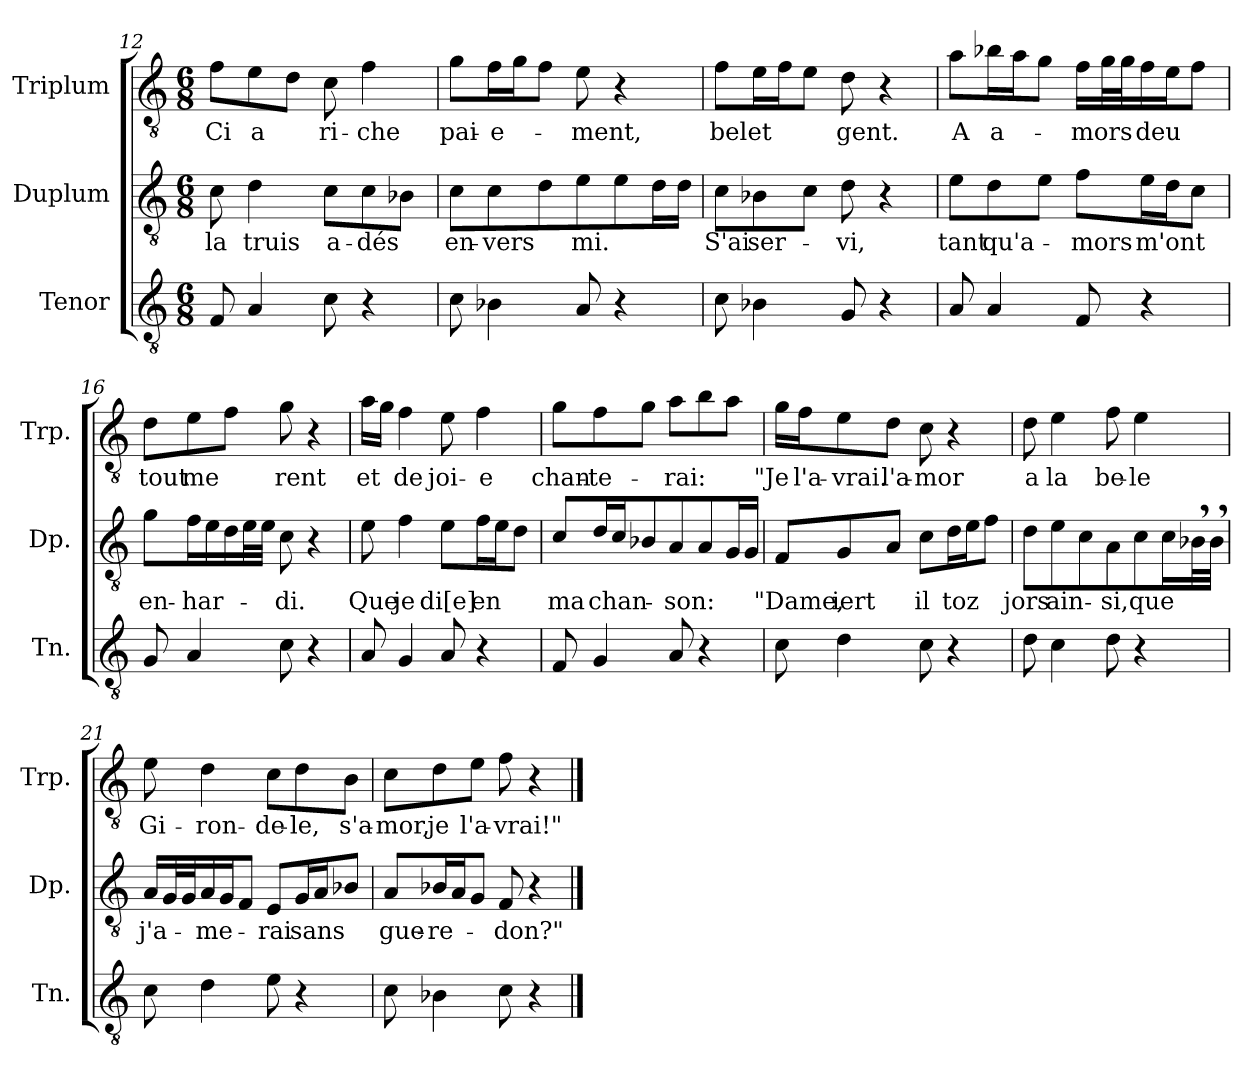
**kern	**kern	**text	**kern	**text
*part3	*part2	*part2	*part1	*part1
*staff3	*staff2	*staff2	*staff1	*staff1
*I"Tenor	*I"Duplum	*	*I"Triplum	*
*I'Tn.	*I'Dp.	*	*I'Trp.	*
*clefGv2	*clefGv2	*	*clefGv2	*
*k[]	*k[]	*	*k[]	*
*M6/8	*M6/8	*	*M6/8	*
=12	=12	=12	=12	=12
!	!	!LO:LY:b	!	!LO:LY:b
8F/	8c\	la	8f\L	Ci
!	!	!LO:LY:b	!	!LO:LY:b
4A/	4d\	truis	8e\	a
.	.	.	8d\J	.
!	!	!LO:LY:b	!	!LO:LY:b
8c\	8c\L	a-	8c\	ri-
!	!	!LO:LY:b	!	!LO:LY:b
4r	8c\	-dés	4f\	-che
.	8B-X\J	.	.	.
=13	=13	=13	=13	=13
!	!	!LO:LY:b	!	!LO:LY:b
8c\	8c\L	en-	8g\L	pai-
!	!	!LO:LY:b	!	!LO:LY:b
4B-i\	8c\	-vers	16f\L	-e-
.	.	.	16g\J	.
.	8d\J	.	8f\J	.
!	!	!LO:LY:b	!	!LO:LY:b
8A/	8e\L	mi.	8e\	-ment,
4r	8e\	.	4r	.
*	*tremolo	*	*	*
.	16d\	.	.	.
.	16d\JJ	.	.	.
*	*Xtremolo	*	*	*
=14	=14	=14	=14	=14
!	!	!LO:LY:b	!	!LO:LY:b
8c\	8c\L	S'ai	8f\L	bel
!	!	!LO:LY:b	!	!LO:LY:b
4B-i\	8B-X\	ser-	16e\L	et
.	.	.	16f\J	.
.	8c\J	.	8e\J	.
!	!	!LO:LY:b	!	!LO:LY:b
8G/	8d\	-vi,	8d\	gent.
4r	4r	.	4r	.
!!LO:PB:g=z
=15	=15	=15	=15	=15
!	!	!LO:LY:b	!	!LO:LY:b
8A/	8e\L	tant	8a\L	A
!	!	!LO:LY:b	!	!LO:LY:b
4A/	8d\	qu'a-	16b-X\L	a-
.	.	.	16a\J	.
.	8e\J	.	8g\J	.
!	!	!LO:LY:b	!	!LO:LY:b
8F/	8f\L	-mors	16f\LL	-mors
*	*	*	*tremolo	*
.	.	.	32g\	.
.	.	.	32g\	.
*	*	*	*Xtremolo	*
!	!	!LO:LY:b	!	!LO:LY:b
4r	16e\L	m'ont	16f\	deu
.	16d\J	.	16e\J	.
.	8c\J	.	8f\J	.
=16	=16	=16	=16	=16
!	!	!LO:LY:b	!	!LO:LY:b
8G/	8g\L	en-	8d\L	tout
!	!	!LO:LY:b	!	!LO:LY:b
4A/	16f\L	-har-	8e\	me
.	16e\	.	.	.
.	16d\	.	8f\J	.
*	*tremolo	*	*	*
.	32e\	.	.	.
.	32e\JJJ	.	.	.
*	*Xtremolo	*	*	*
!	!	!LO:LY:b	!	!LO:LY:b
8c\	8c\	-di.	8g\	rent
4r	4r	.	4r	.
=17	=17	=17	=17	=17
!	!	!LO:LY:b	!	!LO:LY:b
8A/	8e\	Que	16a\LL	et
.	.	.	16g\JJ	.
!	!	!LO:LY:b	!	!LO:LY:b
4G/	4f\	je	4f\	de
!	!	!LO:LY:b	!	!LO:LY:b
8A/	8e\L	di[e]	8e\	joi-
!	!	!LO:LY:b	!	!LO:LY:b
4r	16f\L	en	4f\	-e
.	16e\J	.	.	.
.	8d\J	.	.	.
=18	=18	=18	=18	=18
!	!	!LO:LY:b	!	!LO:LY:b
8F/	8c\L	ma	8g\L	chan-
!	!	!LO:LY:b	!	!LO:LY:b
4G/	16d\L	chan-	8f\	-te-
.	16c\J	.	.	.
.	8B-i\J	.	8g\J	.
!	!	!LO:LY:b	!	!LO:LY:b
8A/	8A/L	-son:	8a\L	-rai:
4r	8A/	.	8b\	.
*	*tremolo	*	*	*
.	16G/	.	8a\J	.
.	16G/JJ	.	.	.
*	*Xtremolo	*	*	*
!!LO:LB:g=z
=19	=19	=19	=19	=19
!	!	!LO:LY:b	!	!LO:LY:b
8c\	8F/L	"Dame,	16g\LL	"Je
!	!	!	!	!LO:LY:b
.	.	.	16f\J	l'a-
!	!	!LO:LY:b	!	!LO:LY:b
4d\	8G/	iert	8e\	-vrai.
!	!	!	!	!LO:LY:b
.	8A/J	.	8d\J	l'a-
!	!	!LO:LY:b	!	!LO:LY:b
8c\	8c\L	il	8c\	-mor
!	!	!LO:LY:b	!	!
4r	16d\L	toz	4r	.
.	16e\J	.	.	.
.	8f\J	.	.	.
=20	=20	=20	=20	=20
!	!	!LO:LY:b	!	!LO:LY:b
8d\	8d\L	jors	8d\	a
!	!	!LO:LY:b	!	!LO:LY:b
4c\	8e\	ain-	4e\	la
.	8c\J	.	.	.
!	!	!LO:LY:b	!	!LO:LY:b
8d\	8A\L	-si,	8f\	be-
!	!	!LO:LY:b	!	!LO:LY:b
4r	8c\	que	4e\	-le
.	16c\L	.	.	.
*	*tremolo	*	*	*
.	32B-i,\	.	.	.
.	32B-i,\JJJ	.	.	.
*	*Xtremolo	*	*	*
=21	=21	=21	=21	=21
!	!	!LO:LY:b	!	!LO:LY:b
8c\	16A/LL	j'a-	8e\	Gi-
*	*tremolo	*	*	*
.	32G/	.	.	.
.	32G/	.	.	.
*	*Xtremolo	*	*	*
!	!	!LO:LY:b	!	!LO:LY:b
4d\	16A/	-me-	4d\	-ron-
.	16G/J	.	.	.
.	8F/J	.	.	.
!	!	!LO:LY:b	!	!LO:LY:b
8e\	8E/L	-rai	8c\L	-de-
!	!	!LO:LY:b	!	!LO:LY:b
4r	16G/L	sans	8d\	-le,
.	16A/J	.	.	.
!	!	!	!	!LO:LY:b
.	8B-i/J	.	8B\J	s'a-
=22	=22	=22	=22	=22
!	!	!LO:LY:b	!	!LO:LY:b
8c\	8A/L	gue-	8c\L	-mor,
!	!	!LO:LY:b	!	!LO:LY:b
4B-i\	16B-i/L	-re-	8d\	je
.	16A/J	.	.	.
!	!	!	!	!LO:LY:b
.	8G/J	.	8e\J	l'a-
!	!	!LO:LY:b	!	!LO:LY:b
8c\	8F/	-don?"	8f\	-vrai!"
4r	4r	.	4r	.
==	==	==	==	==
*-	*-	*-	*-	*-
